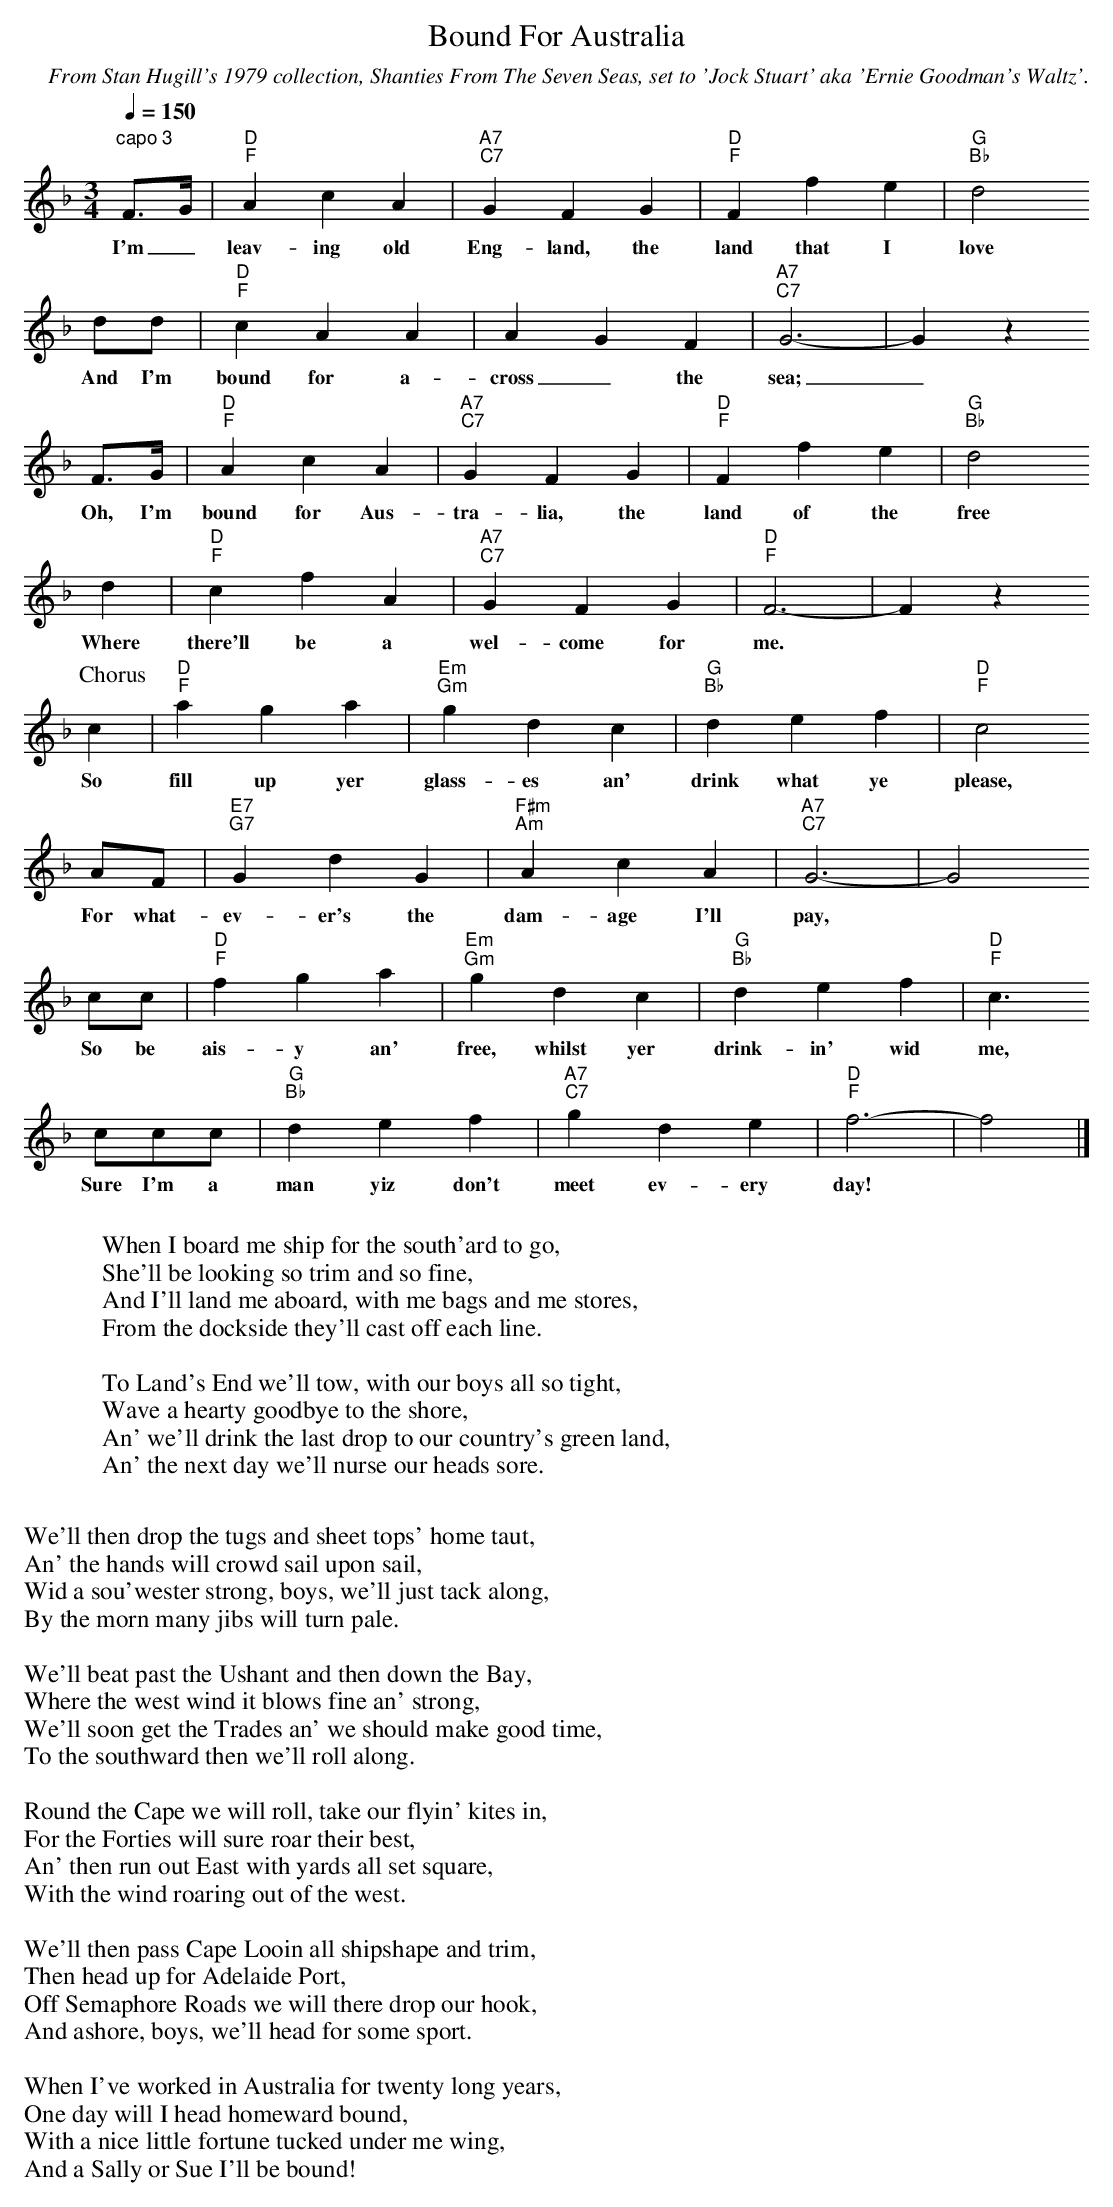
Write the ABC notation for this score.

X:1
T:Bound For Australia
C:From Stan Hugill's 1979 collection, Shanties From The Seven Seas, set to 'Jock Stuart' aka 'Ernie Goodman's Waltz'.
Q:1/4=150
M:3/4
L:1/8
K:Fmaj
"capo 3"""F>G|"D""F"A2c2A2|"A7""C7"G2F2G2|"D""F"F2f2e2|"G""Bb"d4
w:I'm_ leav-ing old Eng-land, the land that I love
dd|"D""F"c2A2A2|A2G2F2|"A7""C7"G6-|G2z2
w:And I'm bound for a-cross_ the sea;_
F>G|"D""F"A2c2A2|"A7""C7"G2F2G2|"D""F"F2f2e2|"G""Bb"d4
w:Oh, I'm bound for Aus-tra-lia, the land of the free
d2|"D""F"c2f2A2|"A7""C7"G2F2G2|"D""F"F6-|F2z2
w:Where there'll be a wel-come for me.
P:Chorus
c2|"D""F"a2g2a2|"Em""Gm"g2d2c2|"G""Bb"d2e2f2|"D""F"c4
w:So fill up yer glass-es an' drink what ye please,
AF|"E7""G7"G2d2G2|"F#m""Am"A2c2A2|"A7""C7"G6-|G4
w:For what-ev-er's the dam-age I'll pay,
cc|"D""F"f2g2a2|"Em""Gm"g2d2c2|"G""Bb"d2e2f2|"D""F"c3
w:So be ais-y an' free, whilst yer drink-in' wid me,
ccc|"G""Bb"d2e2f2|"A7""C7"g2d2e2|"D""F"f6-|f4|]
w:Sure I'm a man yiz don't meet ev-ery day!
W:
W:When I board me ship for the south'ard to go,
W:She'll be looking so trim and so fine,
W:And I'll land me aboard, with me bags and me stores,
W:From the dockside they'll cast off each line.
W:
W:To Land's End we'll tow, with our boys all so tight,
W:Wave a hearty goodbye to the shore,
W:An' we'll drink the last drop to our country's green land,
W:An' the next day we'll nurse our heads sore.
W:
W:We'll then drop the tugs and sheet tops' home taut,
W:An' the hands will crowd sail upon sail,
W:Wid a sou'wester strong, boys, we'll just tack along,
W:By the morn many jibs will turn pale.
W:
W:We'll beat past the Ushant and then down the Bay,
W:Where the west wind it blows fine an' strong,
W:We'll soon get the Trades an' we should make good time,
W:To the southward then we'll roll along.
W:
W:Round the Cape we will roll, take our flyin' kites in,
W:For the Forties will sure roar their best,
W:An' then run out East with yards all set square,
W:With the wind roaring out of the west.
W:
W:We'll then pass Cape Looin all shipshape and trim,
W:Then head up for Adelaide Port,
W:Off Semaphore Roads we will there drop our hook,
W:And ashore, boys, we'll head for some sport.
W:
W:When I've worked in Australia for twenty long years,
W:One day will I head homeward bound,
W:With a nice little fortune tucked under me wing,
W:And a Sally or Sue I'll be bound!
